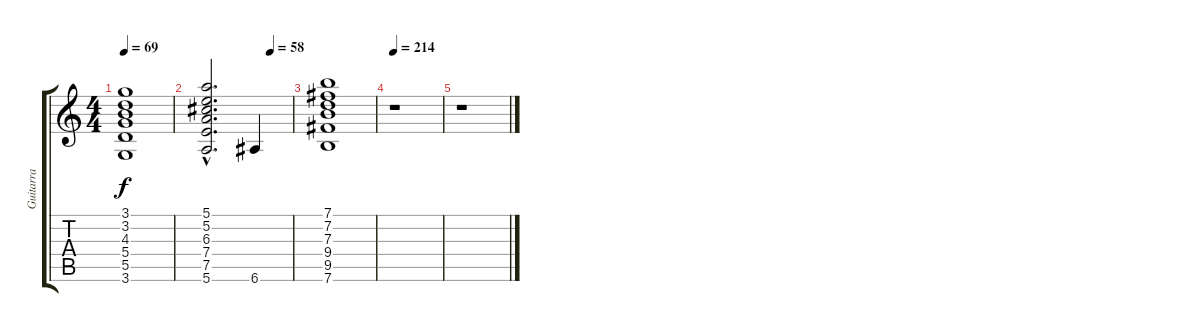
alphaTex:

\track ("Guitarra" "Guitarra") {instrument acousticguitarnylon}
\staff {score tabs}
\tuning (E4 B3 G3 D3 A2 E2) {hide}
\ts (4 4)
\tempo 69
\clef g2
\ks c
(3.1 3.2 4.3 5.4 5.5 3.6).1{dy f volume 10 instrument acousticguitarnylon} |
\tempo (58 0.75)
(5.1{hac} 5.2{hac} 6.3{hac} 7.4{hac} 7.5{hac} 5.6{hac}).2{d} 6.6.4 |
(7.1 7.2 7.3 9.4 9.5 7.6).1{volume 0} |
\tempo 214
r.1 |
r.1{volume 10}
